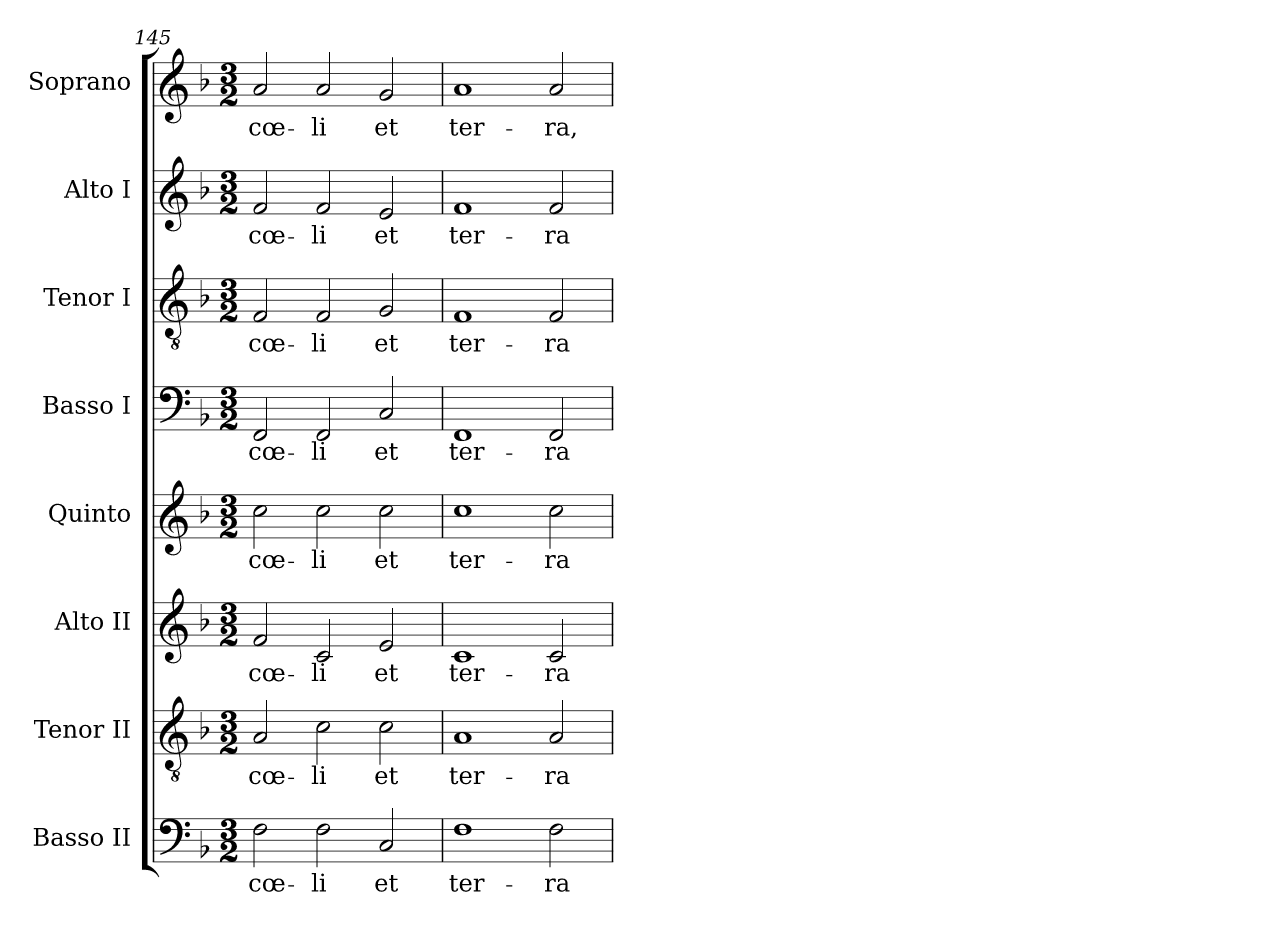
**kern	**text	**kern	**text	**kern	**text	**kern	**text	**kern	**text	**kern	**text	**kern	**text	**kern	**text
*part8	*part8	*part7	*part7	*part6	*part6	*part5	*part5	*part4	*part4	*part3	*part3	*part2	*part2	*part1	*part1
*staff8	*staff8	*staff7	*staff7	*staff6	*staff6	*staff5	*staff5	*staff4	*staff4	*staff3	*staff3	*staff2	*staff2	*staff1	*staff1
*I"Basso II	*	*I"Tenor II	*	*I"Alto II	*	*I"Quinto	*	*I"Basso I	*	*I"Tenor I	*	*I"Alto I	*	*I"Soprano	*
*I'B. 2	*	*I'T. 2	*	*I'A. 2	*	*I'Q.	*	*I'B. 1	*	*I'T. 1	*	*I'A. 1	*	*I'S.	*
*clefF4	*	*clefGv2	*	*clefG2	*	*clefG2	*	*clefF4	*	*clefGv2	*	*clefG2	*	*clefG2	*
*	*	*ITrd7c12	*	*	*	*	*	*	*	*ITrd7c12	*	*	*	*	*
*k[b-]	*	*k[b-]	*	*k[b-]	*	*k[b-]	*	*k[b-]	*	*k[b-]	*	*k[b-]	*	*k[b-]	*
*F:	*	*F:	*	*F:	*	*F:	*	*F:	*	*F:	*	*F:	*	*F:	*
*M3/2	*	*M3/2	*	*M3/2	*	*M3/2	*	*M3/2	*	*M3/2	*	*M3/2	*	*M3/2	*
=145	=145	=145	=145	=145	=145	=145	=145	=145	=145	=145	=145	=145	=145	=145	=145
!	!LO:LY:b:color=#000000	!	!	!	!	!	!	!	!	!	!	!	!	!	!
!	!	!	!LO:LY:b:color=#000000	!	!	!	!	!	!	!	!	!	!	!	!
!	!	!	!	!	!LO:LY:b:color=#000000	!	!	!	!	!	!	!	!	!	!
!	!	!	!	!	!	!	!LO:LY:b:color=#000000	!	!	!	!	!	!	!	!
!	!	!	!	!	!	!	!	!	!LO:LY:b:color=#000000	!	!	!	!	!	!
!	!	!	!	!	!	!	!	!	!	!	!LO:LY:b:color=#000000	!	!	!	!
!	!	!	!	!	!	!	!	!	!	!	!	!	!LO:LY:b:color=#000000	!	!
!	!	!	!	!	!	!	!	!	!	!	!	!	!	!	!LO:LY:b:color=#000000
2Fi\	cœ-	2AAi/	cœ-	2fi/	cœ-	2cci\	cœ-	2FFi/	cœ-	2FFi/	cœ-	2fi/	cœ-	2ai/	cœ-
!	!LO:LY:b:color=#000000	!	!	!	!	!	!	!	!	!	!	!	!	!	!
!	!	!	!LO:LY:b:color=#000000	!	!	!	!	!	!	!	!	!	!	!	!
!	!	!	!	!	!LO:LY:b:color=#000000	!	!	!	!	!	!	!	!	!	!
!	!	!	!	!	!	!	!LO:LY:b:color=#000000	!	!	!	!	!	!	!	!
!	!	!	!	!	!	!	!	!	!LO:LY:b:color=#000000	!	!	!	!	!	!
!	!	!	!	!	!	!	!	!	!	!	!LO:LY:b:color=#000000	!	!	!	!
!	!	!	!	!	!	!	!	!	!	!	!	!	!LO:LY:b:color=#000000	!	!
!	!	!	!	!	!	!	!	!	!	!	!	!	!	!	!LO:LY:b:color=#000000
2Fi\	-li	2Ci\	-li	2ci/	-li	2cci\	-li	2FFi/	-li	2FFi/	-li	2fi/	-li	2ai/	-li
!	!LO:LY:b:color=#000000	!	!	!	!	!	!	!	!	!	!	!	!	!	!
!	!	!	!LO:LY:b:color=#000000	!	!	!	!	!	!	!	!	!	!	!	!
!	!	!	!	!	!LO:LY:b:color=#000000	!	!	!	!	!	!	!	!	!	!
!	!	!	!	!	!	!	!LO:LY:b:color=#000000	!	!	!	!	!	!	!	!
!	!	!	!	!	!	!	!	!	!LO:LY:b:color=#000000	!	!	!	!	!	!
!	!	!	!	!	!	!	!	!	!	!	!LO:LY:b:color=#000000	!	!	!	!
!	!	!	!	!	!	!	!	!	!	!	!	!	!LO:LY:b:color=#000000	!	!
!	!	!	!	!	!	!	!	!	!	!	!	!	!	!	!LO:LY:b:color=#000000
2Ci/	et	2Ci\	et	2ei/	et	2cci\	et	2Ci/	et	2GGi/	et	2ei/	et	2gi/	et
=146	=146	=146	=146	=146	=146	=146	=146	=146	=146	=146	=146	=146	=146	=146	=146
!	!LO:LY:b:color=#000000	!	!	!	!	!	!	!	!	!	!	!	!	!	!
!	!	!	!LO:LY:b:color=#000000	!	!	!	!	!	!	!	!	!	!	!	!
!	!	!	!	!	!LO:LY:b:color=#000000	!	!	!	!	!	!	!	!	!	!
!	!	!	!	!	!	!	!LO:LY:b:color=#000000	!	!	!	!	!	!	!	!
!	!	!	!	!	!	!	!	!	!LO:LY:b:color=#000000	!	!	!	!	!	!
!	!	!	!	!	!	!	!	!	!	!	!LO:LY:b:color=#000000	!	!	!	!
!	!	!	!	!	!	!	!	!	!	!	!	!	!LO:LY:b:color=#000000	!	!
!	!	!	!	!	!	!	!	!	!	!	!	!	!	!	!LO:LY:b:color=#000000
1Fi	ter-	1AAi	ter-	1ci	ter-	1cci	ter-	1FFi	ter-	1FFi	ter-	1fi	ter-	1ai	ter-
!	!LO:LY:b:color=#000000	!	!	!	!	!	!	!	!	!	!	!	!	!	!
!	!	!	!LO:LY:b:color=#000000	!	!	!	!	!	!	!	!	!	!	!	!
!	!	!	!	!	!LO:LY:b:color=#000000	!	!	!	!	!	!	!	!	!	!
!	!	!	!	!	!	!	!LO:LY:b:color=#000000	!	!	!	!	!	!	!	!
!	!	!	!	!	!	!	!	!	!LO:LY:b:color=#000000	!	!	!	!	!	!
!	!	!	!	!	!	!	!	!	!	!	!LO:LY:b:color=#000000	!	!	!	!
!	!	!	!	!	!	!	!	!	!	!	!	!	!LO:LY:b:color=#000000	!	!
!	!	!	!	!	!	!	!	!	!	!	!	!	!	!	!LO:LY:b:color=#000000
2Fi\	-ra	2AAi/	-ra	2ci/	-ra	2cci\	-ra	2FFi/	-ra	2FFi/	-ra	2fi/	-ra	2ai/	-ra,
=	=	=	=	=	=	=	=	=	=	=	=	=	=	=	=
*-	*-	*-	*-	*-	*-	*-	*-	*-	*-	*-	*-	*-	*-	*-	*-
